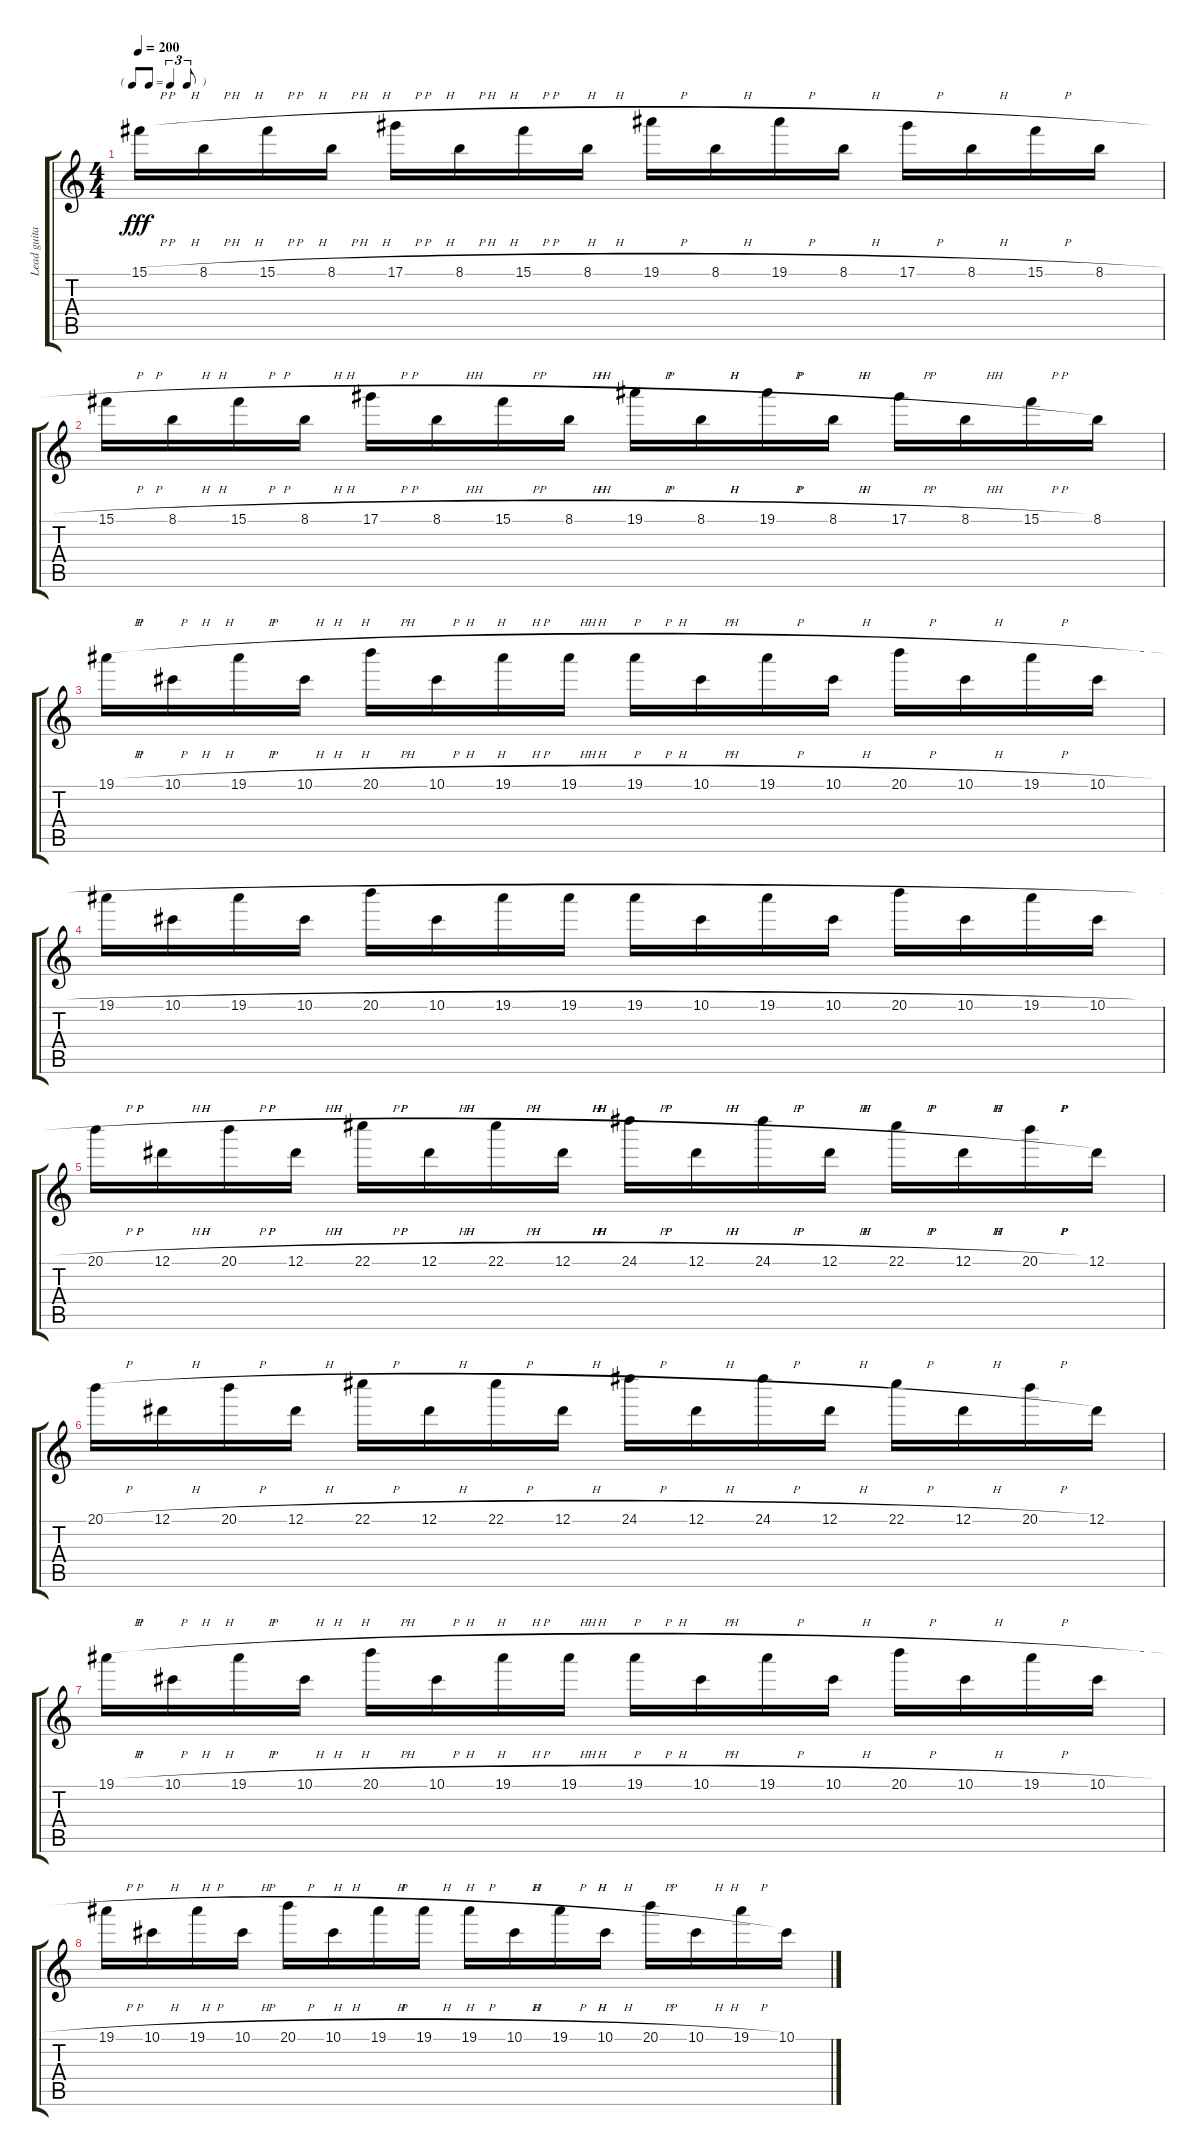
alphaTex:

\track ("Lead guitar (dipshit)" "Lead guita") {instrument distortionguitar}
\staff {score tabs}
\tuning (Eb4 C4 G3 C3 G2 C2) {hide}
\ts (4 4)
\tf triplet8th
\tempo 200
\clef g2
\ks c
15.1{h}.16{dy fff} 8.1{h}.16 15.1{h}.16 8.1{h}.16 17.1{h}.16 8.1{h}.16 15.1{h}.16 8.1{h}.16 19.1{h}.16 8.1{h}.16 19.1{h}.16 8.1{h}.16 17.1{h}.16 8.1{h}.16 15.1{h}.16 8.1{h}.16 |
15.1{h}.16 8.1{h}.16 15.1{h}.16 8.1{h}.16 17.1{h}.16 8.1{h}.16 15.1{h}.16 8.1{h}.16 19.1{h}.16 8.1{h}.16 19.1{h}.16 8.1{h}.16 17.1{h}.16 8.1{h}.16 15.1{h}.16 8.1.16 |
19.1{h}.16 10.1{h}.16 19.1{h}.16 10.1{h}.16 20.1{h}.16 10.1{h}.16 19.1{h}.16 19.1{h}.16 19.1{h}.16 10.1{h}.16 19.1{h}.16 10.1{h}.16 20.1{h}.16 10.1{h}.16 19.1{h}.16 10.1{h}.16 |
19.1{h}.16 10.1{h}.16 19.1{h}.16 10.1{h}.16 20.1{h}.16 10.1{h}.16 19.1{h}.16 19.1{h}.16 19.1{h}.16 10.1{h}.16 19.1{h}.16 10.1{h}.16 20.1{h}.16 10.1{h}.16 19.1{h}.16 10.1{h}.16 |
20.1{h}.16 12.1{h}.16 20.1{h}.16 12.1{h}.16 22.1{h}.16 12.1{h}.16 22.1{h}.16 12.1{h}.16 24.1{h}.16 12.1{h}.16 24.1{h}.16 12.1{h}.16 22.1{h}.16 12.1{h}.16 20.1{h}.16 12.1.16 |
20.1{h}.16 12.1{h}.16 20.1{h}.16 12.1{h}.16 22.1{h}.16 12.1{h}.16 22.1{h}.16 12.1{h}.16 24.1{h}.16 12.1{h}.16 24.1{h}.16 12.1{h}.16 22.1{h}.16 12.1{h}.16 20.1{h}.16 12.1.16 |
19.1{h}.16 10.1{h}.16 19.1{h}.16 10.1{h}.16 20.1{h}.16 10.1{h}.16 19.1{h}.16 19.1{h}.16 19.1{h}.16 10.1{h}.16 19.1{h}.16 10.1{h}.16 20.1{h}.16 10.1{h}.16 19.1{h}.16 10.1{h}.16 |
19.1{h}.16 10.1{h}.16 19.1{h}.16 10.1{h}.16 20.1{h}.16 10.1{h}.16 19.1{h}.16 19.1{h}.16 19.1{h}.16 10.1{h}.16 19.1{h}.16 10.1{h}.16 20.1{h}.16 10.1{h}.16 19.1{h}.16 10.1{h}.16
